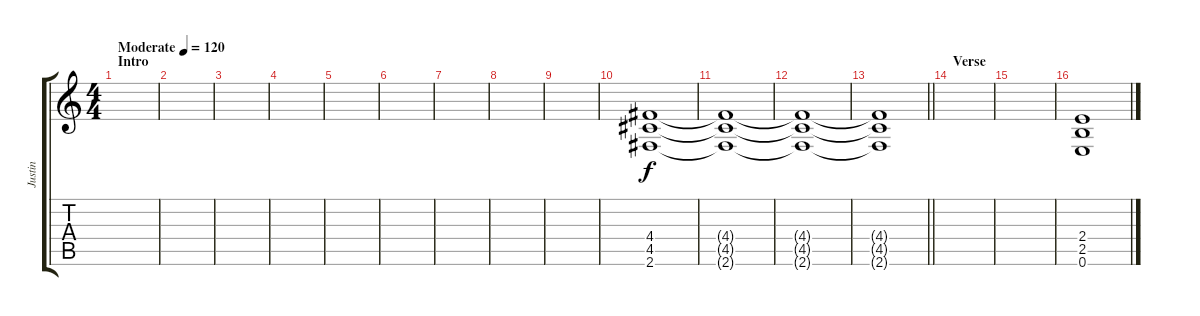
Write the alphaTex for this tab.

\track ("Justin" "Justin") {instrument distortionguitar}
\staff {score tabs}
\tuning (E4 B3 G3 D3 A2 E2) {hide}
\ts (4 4)
\section ("" "Intro")
\tempo (120 "Moderate")
\tempo 205
\tempo (120 "Moderate")
\clef g2
\ks c
|
|
|
|
|
|
|
|
|
(4.4 4.5 2.6).1 |
(4.4{t} 4.5{t} 2.6{t}).1 |
(4.4{t} 4.5{t} 2.6{t}).1 |
\barLineRight lightlight
(4.4{t} 4.5{t} 2.6{t}).1 |
\section ("" "Verse")
|
|
(2.4 2.5 0.6).1
